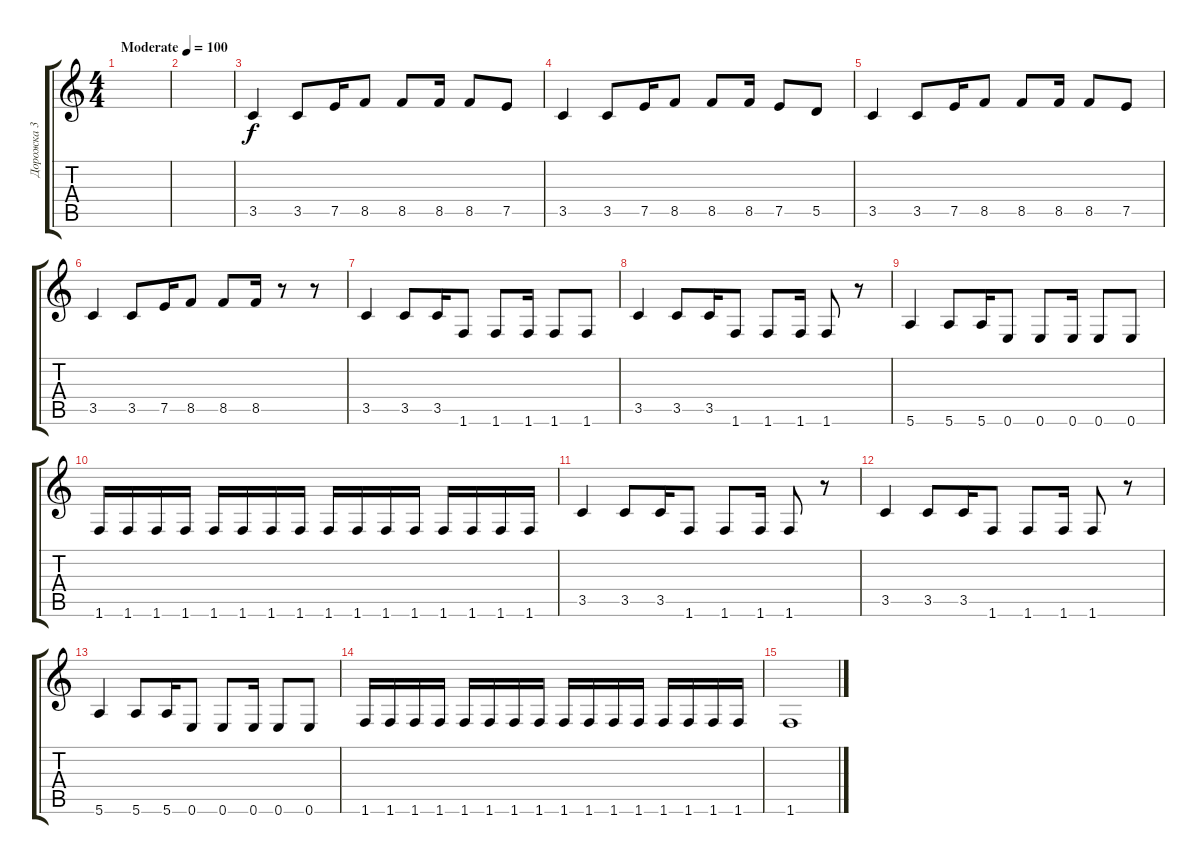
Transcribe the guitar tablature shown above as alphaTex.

\track ("Дорожка 3" "Дорожка 3") {instrument electricbasspick}
\staff {score tabs}
\tuning (E4 B3 G3 D3 A2 E2) {hide}
\ts (4 4)
\tempo (100 "Moderate")
\clef g2
\ks c
|
|
3.5.4 3.5.8 7.5.16 8.5.8 8.5.8 8.5.16 8.5.8 7.5.8 |
3.5.4 3.5.8 7.5.16 8.5.8 8.5.8 8.5.16 7.5.8 5.5.8 |
3.5.4 3.5.8 7.5.16 8.5.8 8.5.8 8.5.16 8.5.8 7.5.8 |
3.5.4 3.5.8 7.5.16 8.5.8 8.5.8 8.5.16 r.8 r.8 |
3.5.4 3.5.8 3.5.16 1.6.8 1.6.8 1.6.16 1.6.8 1.6.8 |
3.5.4 3.5.8 3.5.16 1.6.8 1.6.8 1.6.16 1.6.8 r.8 |
5.6.4 5.6.8 5.6.16 0.6.8 0.6.8 0.6.16 0.6.8 0.6.8 |
1.6.16 1.6.16 1.6.16 1.6.16 1.6.16 1.6.16 1.6.16 1.6.16 1.6.16 1.6.16 1.6.16 1.6.16 1.6.16 1.6.16 1.6.16 1.6.16 |
3.5.4 3.5.8 3.5.16 1.6.8 1.6.8 1.6.16 1.6.8 r.8 |
3.5.4 3.5.8 3.5.16 1.6.8 1.6.8 1.6.16 1.6.8 r.8 |
5.6.4 5.6.8 5.6.16 0.6.8 0.6.8 0.6.16 0.6.8 0.6.8 |
1.6.16 1.6.16 1.6.16 1.6.16 1.6.16 1.6.16 1.6.16 1.6.16 1.6.16 1.6.16 1.6.16 1.6.16 1.6.16 1.6.16 1.6.16 1.6.16 |
1.6.1
